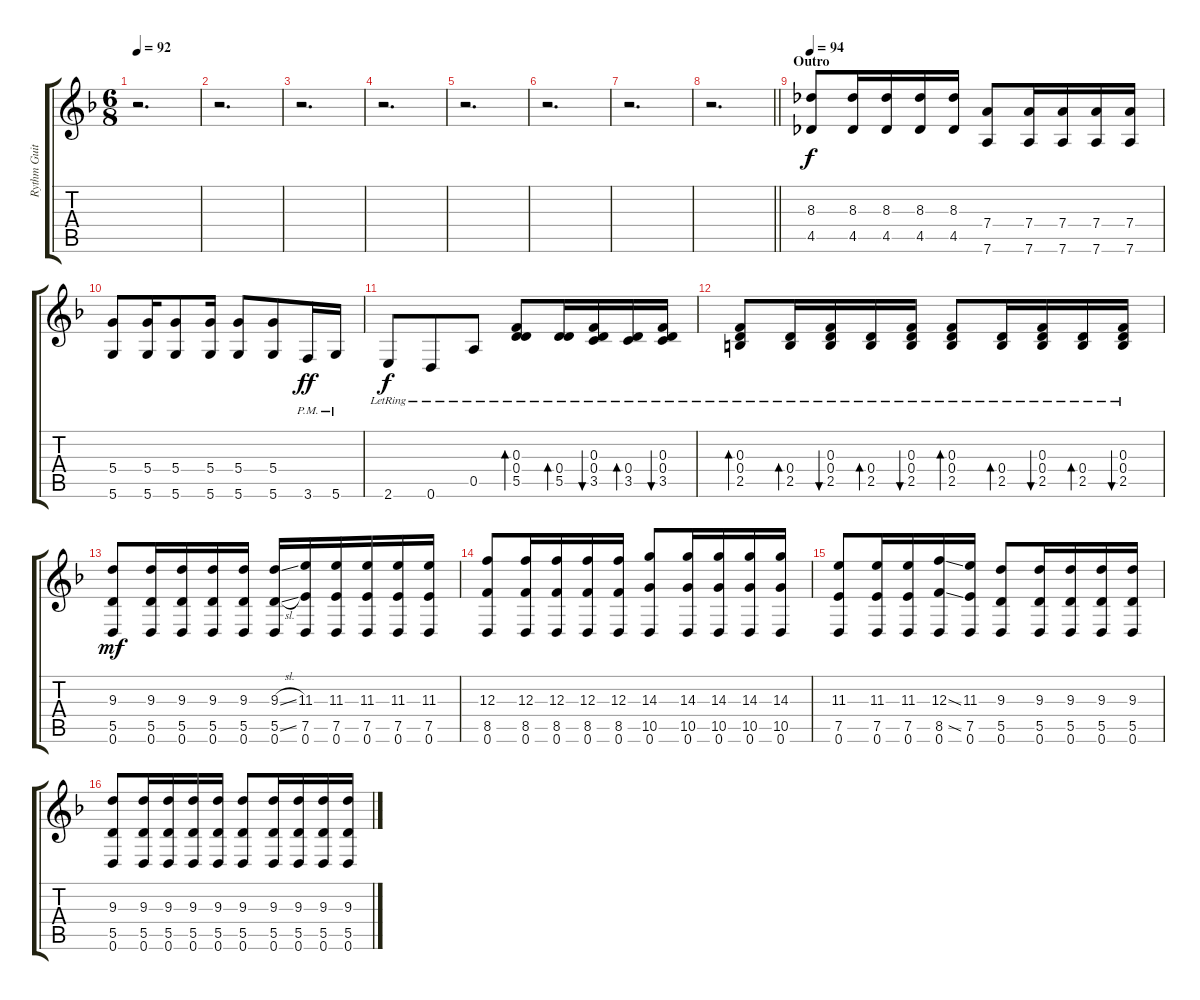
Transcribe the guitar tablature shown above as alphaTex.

\track ("Rythm Guitar 1" "Rythm Guit") {instrument distortionguitar}
\staff {score tabs}
\tuning (E4 A3 F3 D3 A2 D2) {hide}
\ts (6 8)
\tempo 92
\clef g2
\ks dminor
r.2{d dy ff} |
r.2{d} |
r.2{d} |
r.2{d} |
r.2{d} |
r.2{d} |
r.2{d} |
\barLineRight lightlight
r.2{d} |
\section ("" "Outro")
\tempo 94
(8.3 4.5).8{dy f} (8.3 4.5).16 (8.3 4.5).16 (8.3 4.5).16 (8.3 4.5).16 (7.4 7.6).8 (7.4 7.6).16 (7.4 7.6).16 (7.4 7.6).16 (7.4 7.6).16 |
(5.4 5.6).8 (5.4 5.6).16 (5.4 5.6).8 (5.4 5.6).16 (5.4 5.6).8 (5.4 5.6).8 3.6{pm}.16{dy ff} 5.6{pm}.16 |
2.6{lr}.8{dy f} 0.6{lr}.8 0.5{lr}.8 (0.3{lr} 0.4{lr} 5.5{lr}).8{bd 60} (0.4{lr} 5.5{lr}).16{bd 60} (0.3{lr} 0.4{lr} 3.5{lr}).16{bu 60} (0.4{lr} 3.5{lr}).16{bd 60} (0.3{lr} 0.4{lr} 3.5{lr}).16{bu 60} |
(0.3{lr} 0.4{lr} 2.5{lr}).8{bd 60} (0.4{lr} 2.5{lr}).16{bd 60} (0.3{lr} 0.4{lr} 2.5{lr}).16{bu 60} (0.4{lr} 2.5{lr}).16{bd 60} (0.3{lr} 0.4{lr} 2.5{lr}).16{bu 60} (0.3{lr} 0.4{lr} 2.5{lr}).8{bd 60} (0.4{lr} 2.5{lr}).16{bd 60} (0.3{lr} 0.4{lr} 2.5{lr}).16{bu 60} (0.4{lr} 2.5{lr}).16{bd 60} (0.3{lr} 0.4{lr} 2.5{lr}).16{bu 60} |
(9.3 5.5 0.6).8{dy mf} (9.3 5.5 0.6).16 (9.3 5.5 0.6).16 (9.3 5.5 0.6).16 (9.3 5.5 0.6).16 (9.3{sl} 5.5{sl} 0.6).16 (11.3 7.5 0.6).16 (11.3 7.5 0.6).16 (11.3 7.5 0.6).16 (11.3 7.5 0.6).16 (11.3 7.5 0.6).16 |
(12.3 8.5 0.6).8 (12.3 8.5 0.6).16 (12.3 8.5 0.6).16 (12.3 8.5 0.6).16 (12.3 8.5 0.6).16 (14.3 10.5 0.6).8 (14.3 10.5 0.6).16 (14.3 10.5 0.6).16 (14.3 10.5 0.6).16 (14.3 10.5 0.6).16 |
(11.3 7.5 0.6).8 (11.3 7.5 0.6).16 (11.3 7.5 0.6).16 (12.3{ss} 8.5{ss} 0.6).16 (11.3 7.5 0.6).16 (9.3 5.5 0.6).8 (9.3 5.5 0.6).16 (9.3 5.5 0.6).16 (9.3 5.5 0.6).16 (9.3 5.5 0.6).16 |
(9.3 5.5 0.6).8 (9.3 5.5 0.6).16 (9.3 5.5 0.6).16 (9.3 5.5 0.6).16 (9.3 5.5 0.6).16 (9.3 5.5 0.6).8 (9.3 5.5 0.6).16 (9.3 5.5 0.6).16 (9.3 5.5 0.6).16 (9.3 5.5 0.6).16
